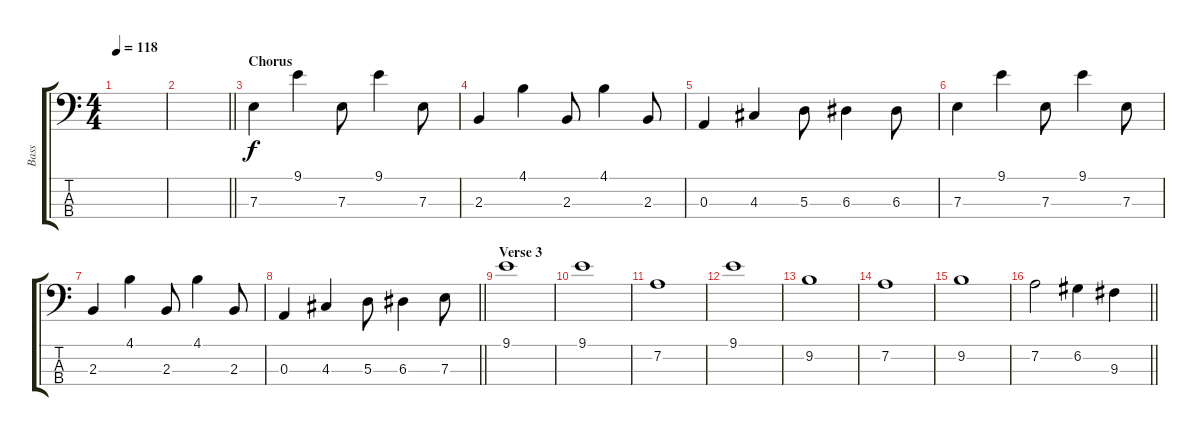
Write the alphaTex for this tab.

\track ("Bass" "Bass") {instrument electricbassfinger}
\staff {score tabs}
\tuning (G2 D2 A1 E1) {hide}
\ts (4 4)
\tempo 118
\clef f4
\ks c
|
\barLineRight lightlight
|
\section ("" "Chorus")
7.3.4 9.1.4 7.3.8 9.1.4 7.3.8 |
2.3.4 4.1.4 2.3.8 4.1.4 2.3.8 |
0.3.4 4.3.4 5.3.8 6.3.4 6.3.8 |
7.3.4 9.1.4 7.3.8 9.1.4 7.3.8 |
2.3.4 4.1.4 2.3.8 4.1.4 2.3.8 |
\barLineRight lightlight
0.3.4 4.3.4 5.3.8 6.3.4 7.3.8 |
\section ("" "Verse 3")
9.1.1 |
9.1.1 |
7.2.1 |
9.1.1 |
9.2.1 |
7.2.1 |
9.2.1 |
\barLineRight lightlight
7.2.2 6.2.4 9.3.4
